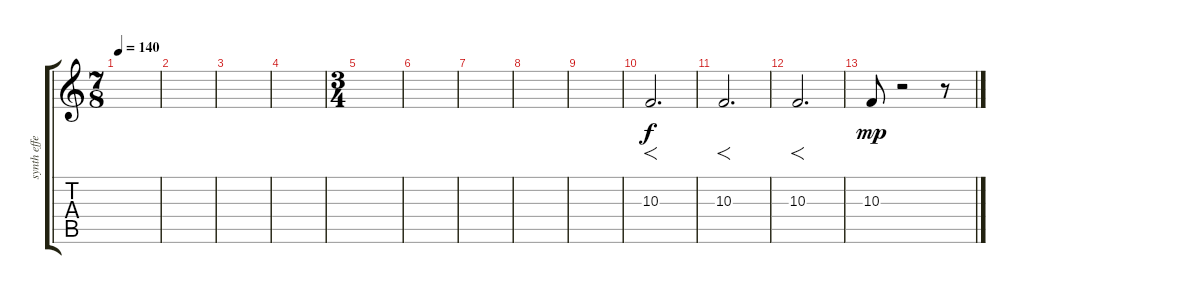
\track ("synth effects" "synth effe") {instrument fx3crystal}
\staff {score tabs}
\tuning (E4 B3 G3 D3 A2 E2) {hide}
\ts (7 8)
\tempo 140
\clef g2
\ks c
|
|
|
|
\ts (3 4)
|
|
|
|
|
10.3.2{f d} |
10.3.2{f d} |
10.3.2{f d} |
10.3.8{dy mp} r.2 r.8
